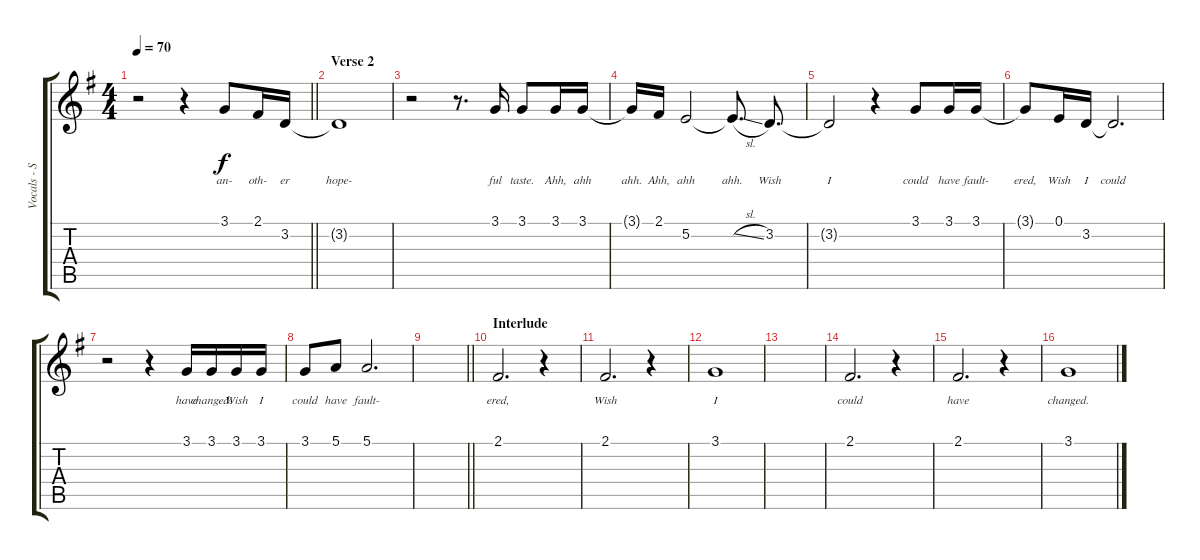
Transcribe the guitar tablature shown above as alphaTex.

\track ("Vocals - Simon Neil" "Vocals - S") {instrument altosax}
\staff {score tabs}
\tuning (E4 B3 G3 D3 A2 E2) {hide}
\ts (4 4)
\tempo 70
\clef g2
\barLineRight lightlight
\ks g
r.2{dy f} r.4 3.1.8{lyrics (0 "an-") lyrics (1 "") lyrics (2 "") lyrics (3 "") lyrics (4 "")} 2.1.16{lyrics (0 "oth-") lyrics (1 "") lyrics (2 "") lyrics (3 "") lyrics (4 "")} 3.2.16{lyrics (0 "er") lyrics (1 "") lyrics (2 "") lyrics (3 "") lyrics (4 "")} |
\section ("" "Verse 2")
3.2{t}.1{lyrics (0 "hope-") lyrics (1 "") lyrics (2 "") lyrics (3 "") lyrics (4 "")} |
r.2 r.8{d} 3.1.16{lyrics (0 "ful") lyrics (1 "") lyrics (2 "") lyrics (3 "") lyrics (4 "")} 3.1.8{lyrics (0 "taste.") lyrics (1 "") lyrics (2 "") lyrics (3 "") lyrics (4 "")} 3.1.16{lyrics (0 "Ahh,") lyrics (1 "") lyrics (2 "") lyrics (3 "") lyrics (4 "")} 3.1.16{lyrics (0 "ahh") lyrics (1 "") lyrics (2 "") lyrics (3 "") lyrics (4 "")} |
3.1{t}.16{lyrics (0 "ahh.") lyrics (1 "") lyrics (2 "") lyrics (3 "") lyrics (4 "")} 2.1.16{lyrics (0 "Ahh,") lyrics (1 "") lyrics (2 "") lyrics (3 "") lyrics (4 "")} 5.2.2{lyrics (0 "ahh") lyrics (1 "") lyrics (2 "") lyrics (3 "") lyrics (4 "")} 5.2{sl t}.8{d lyrics (0 "ahh.") lyrics (1 "") lyrics (2 "") lyrics (3 "") lyrics (4 "")} 3.2.8{d lyrics (0 "Wish") lyrics (1 "") lyrics (2 "") lyrics (3 "") lyrics (4 "")} |
3.2{t}.2{lyrics (0 "I") lyrics (1 "") lyrics (2 "") lyrics (3 "") lyrics (4 "")} r.4 3.1.8{lyrics (0 "could") lyrics (1 "") lyrics (2 "") lyrics (3 "") lyrics (4 "")} 3.1.16{lyrics (0 "have") lyrics (1 "") lyrics (2 "") lyrics (3 "") lyrics (4 "")} 3.1.16{lyrics (0 "fault-") lyrics (1 "") lyrics (2 "") lyrics (3 "") lyrics (4 "")} |
3.1{t}.8{lyrics (0 "ered,") lyrics (1 "") lyrics (2 "") lyrics (3 "") lyrics (4 "")} 0.1.16{lyrics (0 "Wish") lyrics (1 "") lyrics (2 "") lyrics (3 "") lyrics (4 "")} 3.2.16{lyrics (0 "I") lyrics (1 "") lyrics (2 "") lyrics (3 "") lyrics (4 "")} 3.2{t}.2{d lyrics (0 "could") lyrics (1 "") lyrics (2 "") lyrics (3 "") lyrics (4 "")} |
r.2 r.4 3.1.16{lyrics (0 "have") lyrics (1 "") lyrics (2 "") lyrics (3 "") lyrics (4 "")} 3.1.16{lyrics (0 "changed.") lyrics (1 "") lyrics (2 "") lyrics (3 "") lyrics (4 "")} 3.1.16{lyrics (0 "Wish") lyrics (1 "") lyrics (2 "") lyrics (3 "") lyrics (4 "")} 3.1.16{lyrics (0 "I") lyrics (1 "") lyrics (2 "") lyrics (3 "") lyrics (4 "")} |
3.1.8{lyrics (0 "could") lyrics (1 "") lyrics (2 "") lyrics (3 "") lyrics (4 "")} 5.1.8{lyrics (0 "have") lyrics (1 "") lyrics (2 "") lyrics (3 "") lyrics (4 "")} 5.1.2{d lyrics (0 "fault-") lyrics (1 "") lyrics (2 "") lyrics (3 "") lyrics (4 "")} |
\barLineRight lightlight
|
\section ("" "Interlude")
2.1.2{d lyrics (0 "ered,") lyrics (1 "") lyrics (2 "") lyrics (3 "") lyrics (4 "")} r.4 |
2.1.2{d lyrics (0 "Wish") lyrics (1 "") lyrics (2 "") lyrics (3 "") lyrics (4 "")} r.4 |
3.1.1{lyrics (0 "I") lyrics (1 "") lyrics (2 "") lyrics (3 "") lyrics (4 "")} |
|
2.1.2{d lyrics (0 "could") lyrics (1 "") lyrics (2 "") lyrics (3 "") lyrics (4 "")} r.4 |
2.1.2{d lyrics (0 "have") lyrics (1 "") lyrics (2 "") lyrics (3 "") lyrics (4 "")} r.4 |
3.1.1{lyrics (0 "changed.") lyrics (1 "") lyrics (2 "") lyrics (3 "") lyrics (4 "")}
